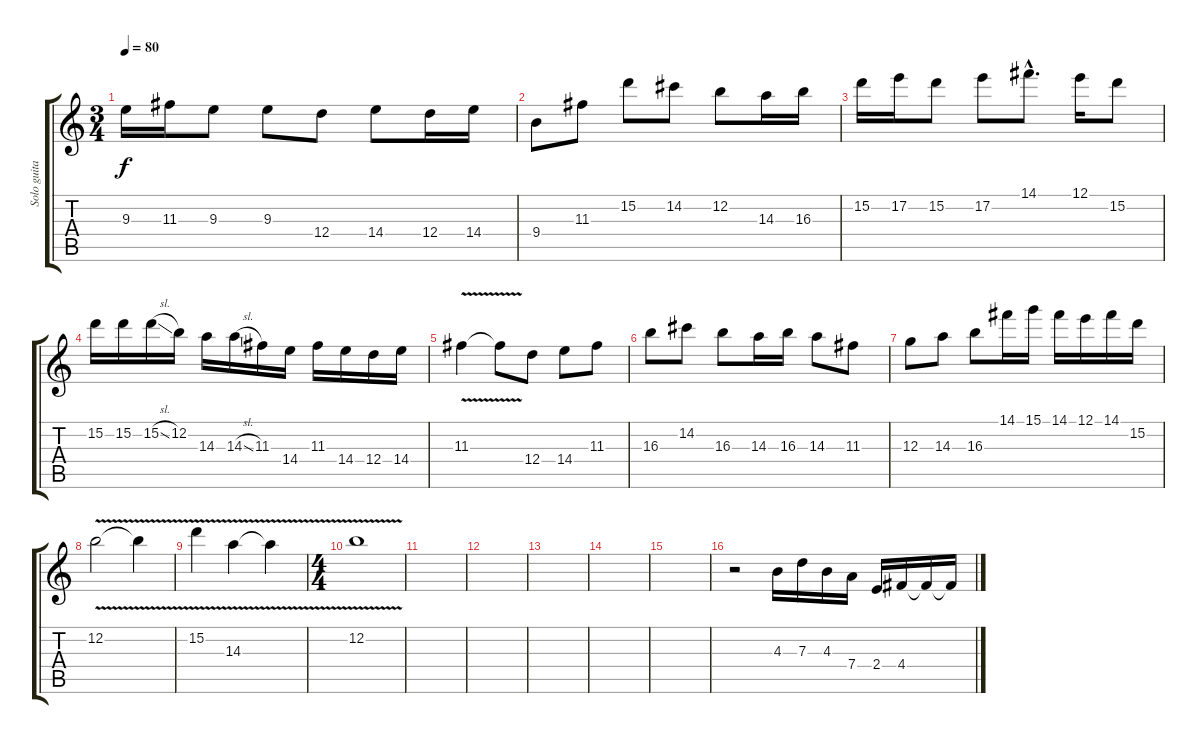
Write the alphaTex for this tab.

\track ("Solo guitar" "Solo guita") {instrument acousticguitarsteel}
\staff {score tabs}
\tuning (E4 B3 G3 D3 A2 E2) {hide}
\ts (3 4)
\tempo 80
\clef g2
\ks c
9.3.16{dy f} 11.3.16 9.3.8 9.3.8 12.4.8 14.4.8 12.4.16 14.4.16 |
9.4.8 11.3.8 15.2.8 14.2.8 12.2.8 14.3.16 16.3.16 |
15.2.16 17.2.16 15.2.8 17.2.8 14.1{hac}.8{d} 12.1.16 15.2.8 |
15.2.16 15.2.16 15.2{sl}.16 12.2.16 14.3.16 14.3{sl}.16 11.3.16 14.4.16 11.3.16 14.4.16 12.4.16 14.4.16 |
11.3{v}.4 11.3{t}.8 12.4.8 14.4.8 11.3.8 |
16.3.8 14.2.8 16.3.8 14.3.16 16.3.16 14.3.8 11.3.8 |
12.3.8 14.3.8 16.3.8 14.1.16 15.1.16 14.1.16 12.1.16 14.1.16 15.2.16 |
12.2{v}.2 12.2{t}.4 |
15.2{v}.4 14.3{v}.4 14.3{t}.4 |
\ts (4 4)
\section ("" "")
12.2{v}.1 |
|
|
|
|
|
\section ("" "")
r.2 4.3.16 7.3.16 4.3.16 7.4.16 2.4.16 4.4.16 4.4{t}.16 4.4{t}.16
